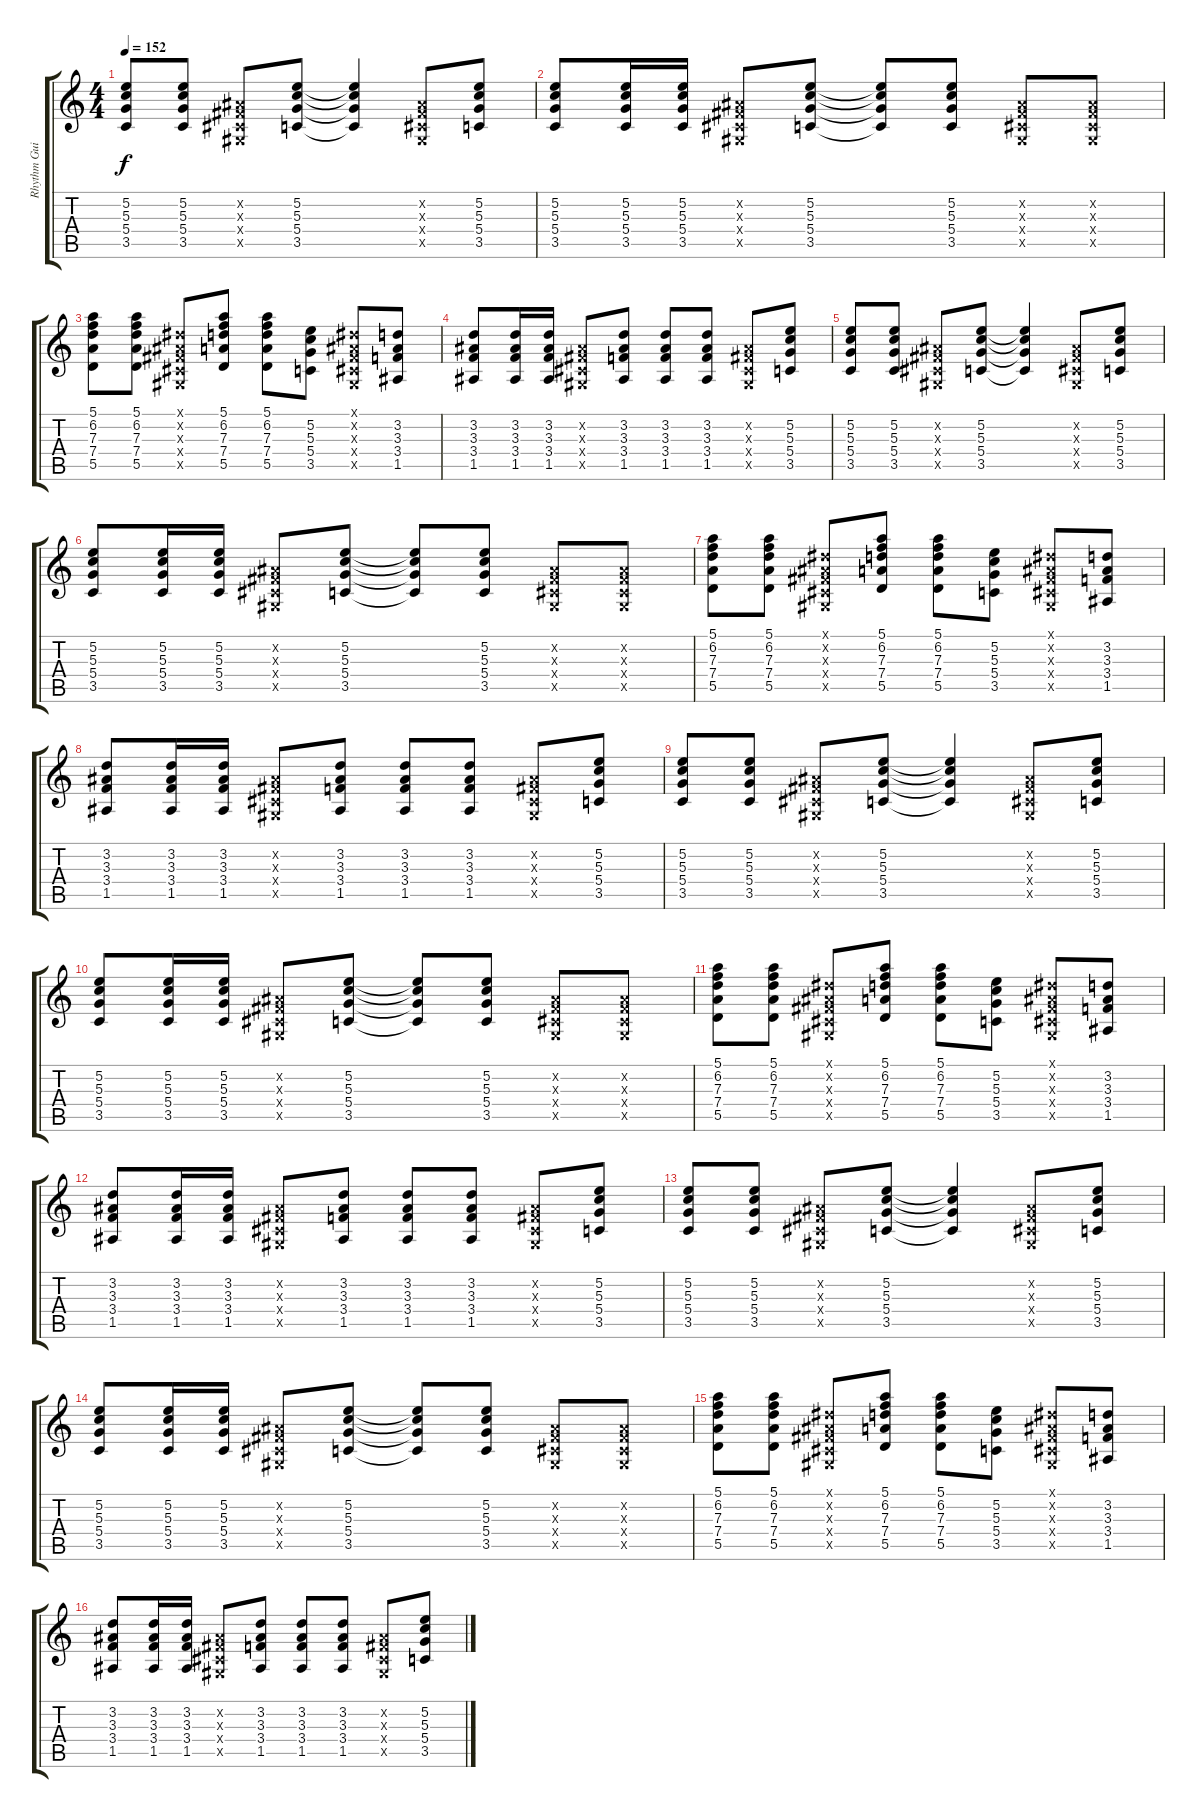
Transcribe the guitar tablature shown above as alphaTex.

\track ("Rhythm Guitar" "Rhythm Gui") {instrument electricguitarjazz}
\staff {score tabs}
\tuning (E4 B3 G3 D3 A2 E2) {hide}
\ts (4 4)
\tempo 152
\clef g2
\ks c
(5.2 5.3 5.4 3.5).8{dy f} (5.2 5.3 5.4 3.5).8 (-1.2{x} -1.3{x} -1.4{x} -1.5{x}).8 (5.2 5.3 5.4 3.5).8 (5.2{t} 5.3{t} 5.4{t} 3.5{t}).4 (-1.2{x} -1.3{x} -1.4{x} -1.5{x}).8 (5.2 5.3 5.4 3.5).8 |
(5.2 5.3 5.4 3.5).8 (5.2 5.3 5.4 3.5).16 (5.2 5.3 5.4 3.5).16 (-1.2{x} -1.3{x} -1.4{x} -1.5{x}).8 (5.2 5.3 5.4 3.5).8 (5.2{t} 5.3{t} 5.4{t} 3.5{t}).8 (5.2 5.3 5.4 3.5).8 (-1.2{x} -1.3{x} -1.4{x} -1.5{x}).8 (-1.2{x} -1.3{x} -1.4{x} -1.5{x}).8 |
(5.1 6.2 7.3 7.4 5.5).8 (5.1 6.2 7.3 7.4 5.5).8 (-1.1{x} -1.2{x} -1.3{x} -1.4{x} -1.5{x}).8 (5.1 6.2 7.3 7.4 5.5).8 (5.1 6.2 7.3 7.4 5.5).8 (5.2 5.3 5.4 3.5).8 (-1.1{x} -1.2{x} -1.3{x} -1.4{x} -1.5{x}).8 (3.2 3.3 3.4 1.5).8 |
(3.2 3.3 3.4 1.5).8 (3.2 3.3 3.4 1.5).16 (3.2 3.3 3.4 1.5).16 (-1.2{x} -1.3{x} -1.4{x} -1.5{x}).8 (3.2 3.3 3.4 1.5).8 (3.2 3.3 3.4 1.5).8 (3.2 3.3 3.4 1.5).8 (-1.2{x} -1.3{x} -1.4{x} -1.5{x}).8 (5.2 5.3 5.4 3.5).8 |
(5.2 5.3 5.4 3.5).8 (5.2 5.3 5.4 3.5).8 (-1.2{x} -1.3{x} -1.4{x} -1.5{x}).8 (5.2 5.3 5.4 3.5).8 (5.2{t} 5.3{t} 5.4{t} 3.5{t}).4 (-1.2{x} -1.3{x} -1.4{x} -1.5{x}).8 (5.2 5.3 5.4 3.5).8 |
(5.2 5.3 5.4 3.5).8 (5.2 5.3 5.4 3.5).16 (5.2 5.3 5.4 3.5).16 (-1.2{x} -1.3{x} -1.4{x} -1.5{x}).8 (5.2 5.3 5.4 3.5).8 (5.2{t} 5.3{t} 5.4{t} 3.5{t}).8 (5.2 5.3 5.4 3.5).8 (-1.2{x} -1.3{x} -1.4{x} -1.5{x}).8 (-1.2{x} -1.3{x} -1.4{x} -1.5{x}).8 |
(5.1 6.2 7.3 7.4 5.5).8 (5.1 6.2 7.3 7.4 5.5).8 (-1.1{x} -1.2{x} -1.3{x} -1.4{x} -1.5{x}).8 (5.1 6.2 7.3 7.4 5.5).8 (5.1 6.2 7.3 7.4 5.5).8 (5.2 5.3 5.4 3.5).8 (-1.1{x} -1.2{x} -1.3{x} -1.4{x} -1.5{x}).8 (3.2 3.3 3.4 1.5).8 |
(3.2 3.3 3.4 1.5).8 (3.2 3.3 3.4 1.5).16 (3.2 3.3 3.4 1.5).16 (-1.2{x} -1.3{x} -1.4{x} -1.5{x}).8 (3.2 3.3 3.4 1.5).8 (3.2 3.3 3.4 1.5).8 (3.2 3.3 3.4 1.5).8 (-1.2{x} -1.3{x} -1.4{x} -1.5{x}).8 (5.2 5.3 5.4 3.5).8 |
(5.2 5.3 5.4 3.5).8 (5.2 5.3 5.4 3.5).8 (-1.2{x} -1.3{x} -1.4{x} -1.5{x}).8 (5.2 5.3 5.4 3.5).8 (5.2{t} 5.3{t} 5.4{t} 3.5{t}).4 (-1.2{x} -1.3{x} -1.4{x} -1.5{x}).8 (5.2 5.3 5.4 3.5).8 |
(5.2 5.3 5.4 3.5).8 (5.2 5.3 5.4 3.5).16 (5.2 5.3 5.4 3.5).16 (-1.2{x} -1.3{x} -1.4{x} -1.5{x}).8 (5.2 5.3 5.4 3.5).8 (5.2{t} 5.3{t} 5.4{t} 3.5{t}).8 (5.2 5.3 5.4 3.5).8 (-1.2{x} -1.3{x} -1.4{x} -1.5{x}).8 (-1.2{x} -1.3{x} -1.4{x} -1.5{x}).8 |
(5.1 6.2 7.3 7.4 5.5).8 (5.1 6.2 7.3 7.4 5.5).8 (-1.1{x} -1.2{x} -1.3{x} -1.4{x} -1.5{x}).8 (5.1 6.2 7.3 7.4 5.5).8 (5.1 6.2 7.3 7.4 5.5).8 (5.2 5.3 5.4 3.5).8 (-1.1{x} -1.2{x} -1.3{x} -1.4{x} -1.5{x}).8 (3.2 3.3 3.4 1.5).8 |
(3.2 3.3 3.4 1.5).8 (3.2 3.3 3.4 1.5).16 (3.2 3.3 3.4 1.5).16 (-1.2{x} -1.3{x} -1.4{x} -1.5{x}).8 (3.2 3.3 3.4 1.5).8 (3.2 3.3 3.4 1.5).8 (3.2 3.3 3.4 1.5).8 (-1.2{x} -1.3{x} -1.4{x} -1.5{x}).8 (5.2 5.3 5.4 3.5).8 |
(5.2 5.3 5.4 3.5).8 (5.2 5.3 5.4 3.5).8 (-1.2{x} -1.3{x} -1.4{x} -1.5{x}).8 (5.2 5.3 5.4 3.5).8 (5.2{t} 5.3{t} 5.4{t} 3.5{t}).4 (-1.2{x} -1.3{x} -1.4{x} -1.5{x}).8 (5.2 5.3 5.4 3.5).8 |
(5.2 5.3 5.4 3.5).8 (5.2 5.3 5.4 3.5).16 (5.2 5.3 5.4 3.5).16 (-1.2{x} -1.3{x} -1.4{x} -1.5{x}).8 (5.2 5.3 5.4 3.5).8 (5.2{t} 5.3{t} 5.4{t} 3.5{t}).8 (5.2 5.3 5.4 3.5).8 (-1.2{x} -1.3{x} -1.4{x} -1.5{x}).8 (-1.2{x} -1.3{x} -1.4{x} -1.5{x}).8 |
(5.1 6.2 7.3 7.4 5.5).8 (5.1 6.2 7.3 7.4 5.5).8 (-1.1{x} -1.2{x} -1.3{x} -1.4{x} -1.5{x}).8 (5.1 6.2 7.3 7.4 5.5).8 (5.1 6.2 7.3 7.4 5.5).8 (5.2 5.3 5.4 3.5).8 (-1.1{x} -1.2{x} -1.3{x} -1.4{x} -1.5{x}).8 (3.2 3.3 3.4 1.5).8 |
(3.2 3.3 3.4 1.5).8 (3.2 3.3 3.4 1.5).16 (3.2 3.3 3.4 1.5).16 (-1.2{x} -1.3{x} -1.4{x} -1.5{x}).8 (3.2 3.3 3.4 1.5).8 (3.2 3.3 3.4 1.5).8 (3.2 3.3 3.4 1.5).8 (-1.2{x} -1.3{x} -1.4{x} -1.5{x}).8 (5.2 5.3 5.4 3.5).8
